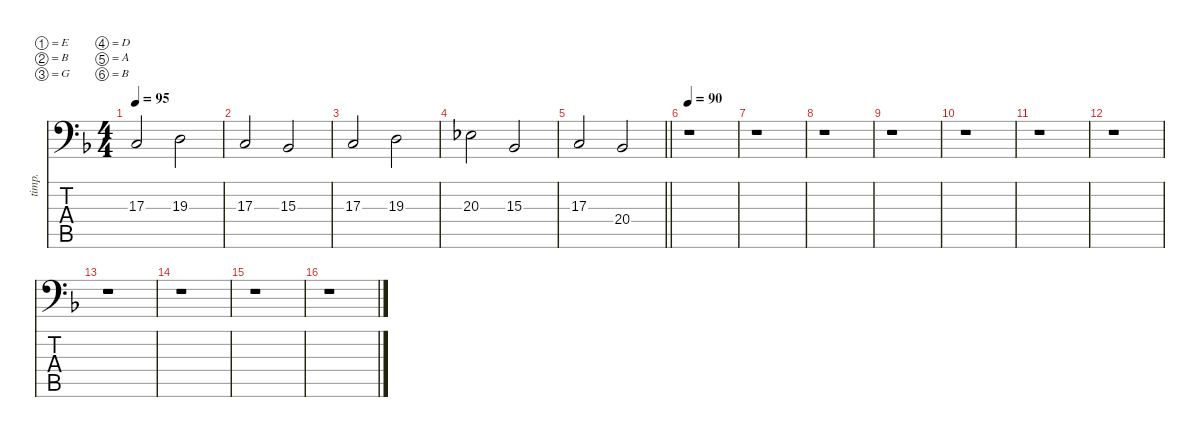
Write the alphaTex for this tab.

\defaultSystemsLayout 4
\hideDynamics
\bracketExtendMode nobrackets
\track ("Timpani/Brass" "timp.") {instrument timpani}
\staff {score tabs}
\tuning (E3 B2 G2 D2 A1 B1)
\displaytranspose -12
\ts (4 4)
\tempo 95
\clef f4
\ks f
17.3{acc forcenatural}.2{dy f} 19.3{acc forcenatural}.2 |
17.3{acc forcenatural}.2 15.3{acc b}.2 |
17.3{acc forcenatural}.2 19.3{acc forcenatural}.2 |
20.3{acc b}.2 15.3{acc b}.2{dy mf} |
\barLineRight lightlight
17.3{acc forcenatural}.2{dy f} 20.4{acc b}.2 |
\tempo 90
r.1 |
r.1 |
r.1 |
\tempo (85 0.625 hide)
r.1 |
\tempo (90 hide)
r.1 |
r.1 |
r.1 |
\tempo (80 hide)
r.1 |
\tempo (60 hide)
r.1 |
\tempo (80 hide)
r.1 |
r.1
